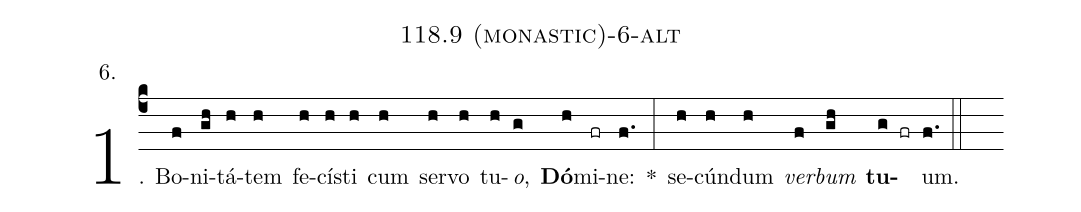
name: 118.9 (monastic)-6-alt;
annotation: 6.;
%%
(c4)1. Bo(f)ni(gh)tá(h)tem(h) fe(h)cís(h)ti(h) cum(h) ser(h)vo(h) tu(h)<i>o</i>,(g) <b>Dó</b>(h)mi(fr)ne:(f.) *(:) se(h)cún(h)dum(h) <i>ver</i>(f)<i>bum</i>(gh) <b>tu</b>(g fr)um.(f.) (::)
